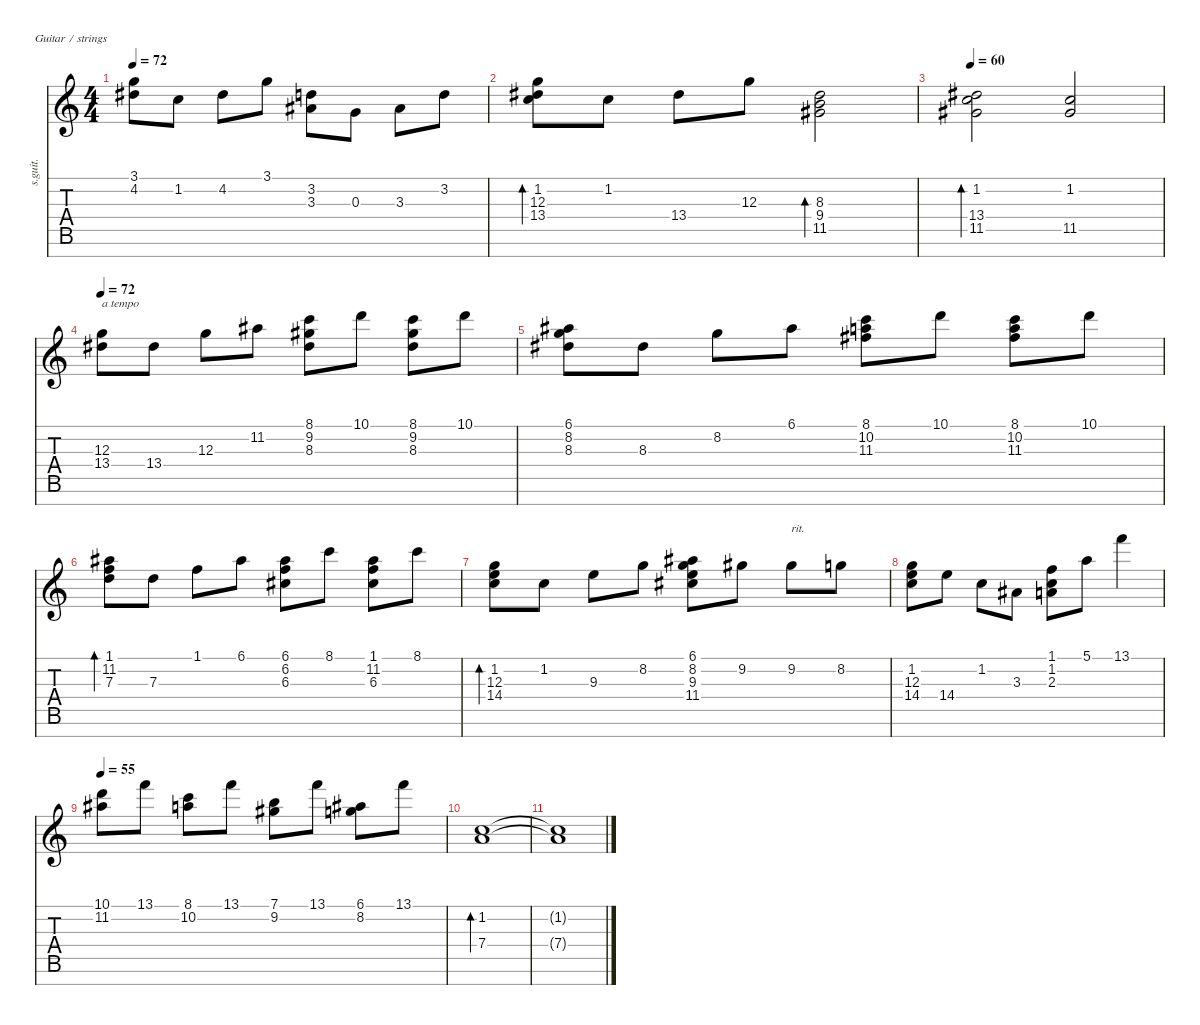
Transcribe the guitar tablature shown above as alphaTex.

\defaultSystemsLayout 4
\hideDynamics
\bracketExtendMode nobrackets
\track ("Freddie | Piano LH" "s.guit.") {instrument brightacousticpiano}
\staff {score tabs}
\tuning (E4 B3 G3 D3 A2 E2 B1)
\displaytranspose 12
\ts (4 4)
\tempo 72
\clef g2
\ks c
(3.1 4.2{acc #}).8{lyrics (0 "") lyrics (1 "") lyrics (2 "") lyrics (3 "") lyrics (4 "") dy f} 1.2.8{lyrics (0 "") lyrics (1 "") lyrics (2 "") lyrics (3 "") lyrics (4 "")} 4.2{acc #}.8{lyrics (0 "") lyrics (1 "") lyrics (2 "") lyrics (3 "") lyrics (4 "")} 3.1.8{lyrics (0 "") lyrics (1 "") lyrics (2 "") lyrics (3 "") lyrics (4 "")} (3.2 3.3{acc #}).8{lyrics (0 "") lyrics (1 "") lyrics (2 "") lyrics (3 "") lyrics (4 "")} 0.3.8{lyrics (0 "") lyrics (1 "") lyrics (2 "") lyrics (3 "") lyrics (4 "")} 3.3{acc #}.8{lyrics (0 "") lyrics (1 "") lyrics (2 "") lyrics (3 "") lyrics (4 "")} 3.2.8{lyrics (0 "") lyrics (1 "") lyrics (2 "") lyrics (3 "") lyrics (4 "")} |
(1.2 12.3 13.4{acc #}).8{bd 30 lyrics (0 "") lyrics (1 "") lyrics (2 "") lyrics (3 "") lyrics (4 "")} 1.2.8{lyrics (0 "") lyrics (1 "") lyrics (2 "") lyrics (3 "") lyrics (4 "")} 13.4{acc #}.8{lyrics (0 "") lyrics (1 "") lyrics (2 "") lyrics (3 "") lyrics (4 "")} 12.3.8{lyrics (0 "") lyrics (1 "") lyrics (2 "") lyrics (3 "") lyrics (4 "")} (8.3{acc #} 9.4 11.5{acc #}).2{bd 30 lyrics (0 "") lyrics (1 "") lyrics (2 "") lyrics (3 "") lyrics (4 "")} |
\tempo 60
(1.2 13.4{acc #} 11.5{acc #}).2{bd 30 lyrics (0 "") lyrics (1 "") lyrics (2 "") lyrics (3 "") lyrics (4 "")} (1.2 11.5{acc #}).2{lyrics (0 "") lyrics (1 "") lyrics (2 "") lyrics (3 "") lyrics (4 "")} |
\tempo 72
(12.3 13.4{acc #}).8{txt "a tempo" lyrics (0 "") lyrics (1 "") lyrics (2 "") lyrics (3 "") lyrics (4 "")} 13.4{acc #}.8{lyrics (0 "") lyrics (1 "") lyrics (2 "") lyrics (3 "") lyrics (4 "")} 12.3.8{lyrics (0 "") lyrics (1 "") lyrics (2 "") lyrics (3 "") lyrics (4 "")} 11.2{acc #}.8{lyrics (0 "") lyrics (1 "") lyrics (2 "") lyrics (3 "") lyrics (4 "")} (8.1 9.2{acc #} 8.3{acc #}).8{lyrics (0 "") lyrics (1 "") lyrics (2 "") lyrics (3 "") lyrics (4 "")} 10.1.8{lyrics (0 "") lyrics (1 "") lyrics (2 "") lyrics (3 "") lyrics (4 "")} (8.1 9.2{acc #} 8.3{acc #}).8{lyrics (0 "") lyrics (1 "") lyrics (2 "") lyrics (3 "") lyrics (4 "")} 10.1.8{lyrics (0 "") lyrics (1 "") lyrics (2 "") lyrics (3 "") lyrics (4 "")} |
(6.1{acc #} 8.2 8.3{acc #}).8{lyrics (0 "") lyrics (1 "") lyrics (2 "") lyrics (3 "") lyrics (4 "")} 8.3{acc #}.8{lyrics (0 "") lyrics (1 "") lyrics (2 "") lyrics (3 "") lyrics (4 "")} 8.2.8{lyrics (0 "") lyrics (1 "") lyrics (2 "") lyrics (3 "") lyrics (4 "")} 6.1{acc #}.8{lyrics (0 "") lyrics (1 "") lyrics (2 "") lyrics (3 "") lyrics (4 "")} (8.1 10.2 11.3{acc #}).8{lyrics (0 "") lyrics (1 "") lyrics (2 "") lyrics (3 "") lyrics (4 "")} 10.1.8{lyrics (0 "") lyrics (1 "") lyrics (2 "") lyrics (3 "") lyrics (4 "")} (8.1 10.2 11.3{acc #}).8{lyrics (0 "") lyrics (1 "") lyrics (2 "") lyrics (3 "") lyrics (4 "")} 10.1.8{lyrics (0 "") lyrics (1 "") lyrics (2 "") lyrics (3 "") lyrics (4 "")} |
(1.1 11.2{acc #} 7.3).8{bd 30 lyrics (0 "") lyrics (1 "") lyrics (2 "") lyrics (3 "") lyrics (4 "")} 7.3.8{lyrics (0 "") lyrics (1 "") lyrics (2 "") lyrics (3 "") lyrics (4 "")} 1.1.8{lyrics (0 "") lyrics (1 "") lyrics (2 "") lyrics (3 "") lyrics (4 "")} 6.1{acc #}.8{lyrics (0 "") lyrics (1 "") lyrics (2 "") lyrics (3 "") lyrics (4 "")} (6.1{acc #} 6.2 6.3{acc #}).8{lyrics (0 "") lyrics (1 "") lyrics (2 "") lyrics (3 "") lyrics (4 "")} 8.1.8{lyrics (0 "") lyrics (1 "") lyrics (2 "") lyrics (3 "") lyrics (4 "")} (1.1 11.2{acc #} 6.3{acc #}).8{lyrics (0 "") lyrics (1 "") lyrics (2 "") lyrics (3 "") lyrics (4 "")} 8.1.8{lyrics (0 "") lyrics (1 "") lyrics (2 "") lyrics (3 "") lyrics (4 "")} |
(1.2 12.3 14.4).8{bd 30 lyrics (0 "") lyrics (1 "") lyrics (2 "") lyrics (3 "") lyrics (4 "")} 1.2.8{lyrics (0 "") lyrics (1 "") lyrics (2 "") lyrics (3 "") lyrics (4 "")} 9.3.8{lyrics (0 "") lyrics (1 "") lyrics (2 "") lyrics (3 "") lyrics (4 "")} 8.2.8{lyrics (0 "") lyrics (1 "") lyrics (2 "") lyrics (3 "") lyrics (4 "")} (6.1{acc #} 8.2 9.3 11.4{acc #}).8{lyrics (0 "") lyrics (1 "") lyrics (2 "") lyrics (3 "") lyrics (4 "")} 9.2{acc #}.8{lyrics (0 "") lyrics (1 "") lyrics (2 "") lyrics (3 "") lyrics (4 "")} 9.2{acc #}.8{txt "rit." lyrics (0 "") lyrics (1 "") lyrics (2 "") lyrics (3 "") lyrics (4 "")} 8.2.8{lyrics (0 "") lyrics (1 "") lyrics (2 "") lyrics (3 "") lyrics (4 "")} |
(1.2 12.3 14.4).8{lyrics (0 "") lyrics (1 "") lyrics (2 "") lyrics (3 "") lyrics (4 "")} 14.4.8{lyrics (0 "") lyrics (1 "") lyrics (2 "") lyrics (3 "") lyrics (4 "")} 1.2.8{lyrics (0 "") lyrics (1 "") lyrics (2 "") lyrics (3 "") lyrics (4 "")} 3.3{acc #}.8{lyrics (0 "") lyrics (1 "") lyrics (2 "") lyrics (3 "") lyrics (4 "")} (1.1 1.2 2.3).8{lyrics (0 "") lyrics (1 "") lyrics (2 "") lyrics (3 "") lyrics (4 "")} 5.1.8{lyrics (0 "") lyrics (1 "") lyrics (2 "") lyrics (3 "") lyrics (4 "")} 13.1.4{lyrics (0 "") lyrics (1 "") lyrics (2 "") lyrics (3 "") lyrics (4 "")} |
\tempo 55
(10.1 11.2{acc #}).8{lyrics (0 "") lyrics (1 "") lyrics (2 "") lyrics (3 "") lyrics (4 "")} 13.1.8{lyrics (0 "") lyrics (1 "") lyrics (2 "") lyrics (3 "") lyrics (4 "")} (8.1 10.2).8{lyrics (0 "") lyrics (1 "") lyrics (2 "") lyrics (3 "") lyrics (4 "")} 13.1.8{lyrics (0 "") lyrics (1 "") lyrics (2 "") lyrics (3 "") lyrics (4 "")} (7.1 9.2{acc #}).8{lyrics (0 "") lyrics (1 "") lyrics (2 "") lyrics (3 "") lyrics (4 "")} 13.1.8{lyrics (0 "") lyrics (1 "") lyrics (2 "") lyrics (3 "") lyrics (4 "")} (6.1{acc #} 8.2).8{lyrics (0 "") lyrics (1 "") lyrics (2 "") lyrics (3 "") lyrics (4 "")} 13.1.8{lyrics (0 "") lyrics (1 "") lyrics (2 "") lyrics (3 "") lyrics (4 "")} |
(1.2 7.4).1{bd 30 lyrics (0 "") lyrics (1 "") lyrics (2 "") lyrics (3 "") lyrics (4 "")} |
(1.2{t} 7.4{t}).1{lyrics (0 "") lyrics (1 "") lyrics (2 "") lyrics (3 "") lyrics (4 "")}
